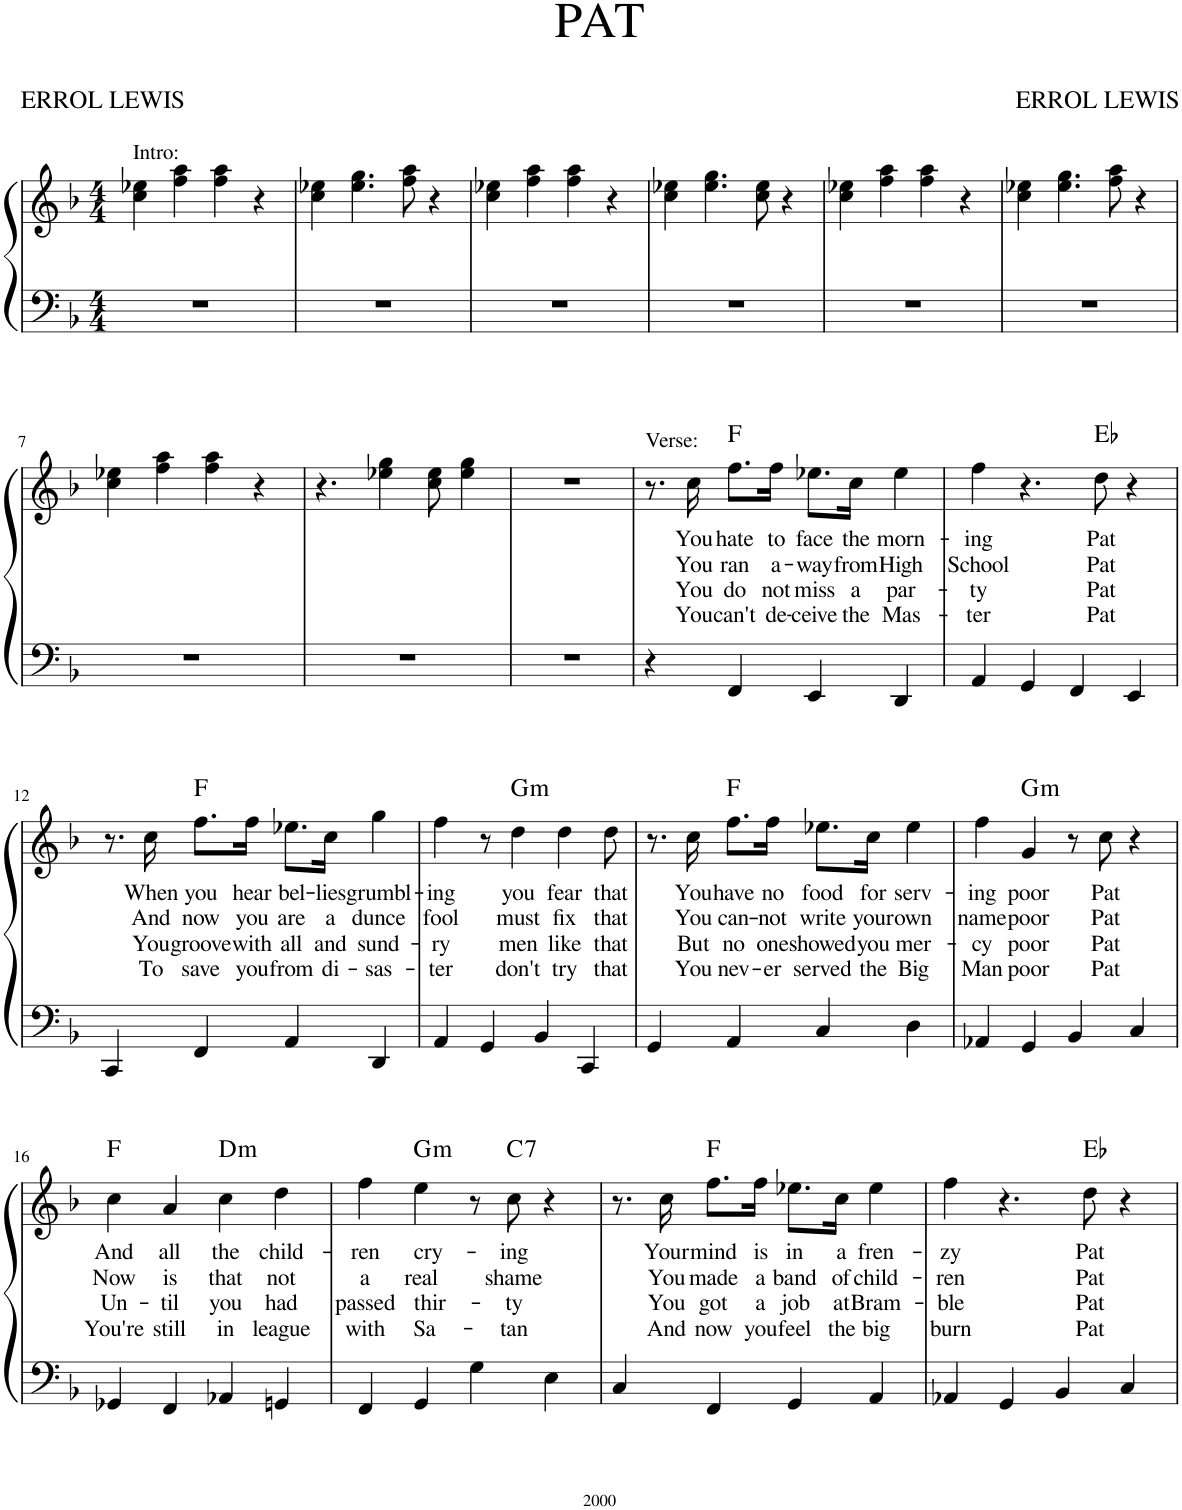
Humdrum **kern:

**kern	**kern	**text	**text	**text	**text	**harte
*part1	*part1	*part1	*part1	*part1	*part1	*part1
*staff2	*staff1	*staff1	*staff1	*staff1	*staff1	*
*I"Piano	*	*	*	*	*	*
*I'Pno.	*	*	*	*	*	*
*clefF4	*clefG2	*	*	*	*	*
*k[b-]	*k[b-]	*	*	*	*	*
*M4/4	*M4/4	*	*	*	*	*
=1	=1	=1	=1	=1	=1	=1
!	!LO:TX:a:t=Intro&colon;	!	!	!	!	!
1r	4cc\ 4ee-X\	.	.	.	.	.
.	4ff\ 4aa\	.	.	.	.	.
.	4ff\ 4aa\	.	.	.	.	.
.	4r	.	.	.	.	.
=2	=2	=2	=2	=2	=2	=2
1r	4cc\ 4ee-X\	.	.	.	.	.
.	4.ee-\ 4.gg\	.	.	.	.	.
.	8ff\ 8aa\	.	.	.	.	.
.	4r	.	.	.	.	.
=3	=3	=3	=3	=3	=3	=3
1r	4cc\ 4ee-X\	.	.	.	.	.
.	4ff\ 4aa\	.	.	.	.	.
.	4ff\ 4aa\	.	.	.	.	.
.	4r	.	.	.	.	.
=4	=4	=4	=4	=4	=4	=4
1r	4cc\ 4ee-X\	.	.	.	.	.
.	4.ee-\ 4.gg\	.	.	.	.	.
.	8cc\ 8ee-\	.	.	.	.	.
.	4r	.	.	.	.	.
=5	=5	=5	=5	=5	=5	=5
1r	4cc\ 4ee-X\	.	.	.	.	.
.	4ff\ 4aa\	.	.	.	.	.
.	4ff\ 4aa\	.	.	.	.	.
.	4r	.	.	.	.	.
=6	=6	=6	=6	=6	=6	=6
1r	4cc\ 4ee-X\	.	.	.	.	.
.	4.ee-\ 4.gg\	.	.	.	.	.
.	8ff\ 8aa\	.	.	.	.	.
.	4r	.	.	.	.	.
!!LO:LB:g=z
=7	=7	=7	=7	=7	=7	=7
1r	4cc\ 4ee-X\	.	.	.	.	.
.	4ff\ 4aa\	.	.	.	.	.
.	4ff\ 4aa\	.	.	.	.	.
.	4r	.	.	.	.	.
=8	=8	=8	=8	=8	=8	=8
1r	4.r	.	.	.	.	.
.	4ee-X\ 4gg\	.	.	.	.	.
.	8cc\ 8ee-\	.	.	.	.	.
.	4ee-\ 4gg\	.	.	.	.	.
=9	=9	=9	=9	=9	=9	=9
1r	1r	.	.	.	.	.
=10	=10	=10	=10	=10	=10	=10
!	!LO:TX:a:t=Verse&colon;	!	!	!	!	!
4r	8.r	.	.	.	.	.
!	!	!LO:LY:b	!LO:LY:b	!LO:LY:b	!LO:LY:b	!
.	16cc\	You	You	You	You	.
!	!	!LO:LY:b	!LO:LY:b	!LO:LY:b	!LO:LY:b	!
4FF/	8.ff\L	hate	ran	do	can't	F:maj
!	!	!LO:LY:b	!LO:LY:b	!LO:LY:b	!LO:LY:b	!
.	16ff\Jk	to	a-	not	de-	.
!	!	!LO:LY:b	!LO:LY:b	!LO:LY:b	!LO:LY:b	!
4EE/	8.ee-X\L	face	-way	miss	-ceive	.
!	!	!LO:LY:b	!LO:LY:b	!LO:LY:b	!LO:LY:b	!
.	16cc\Jk	the	from	a	the	.
!	!	!LO:LY:b	!LO:LY:b	!LO:LY:b	!LO:LY:b	!
4DD/	4ee-\	morn-	High	par-	Mas-	.
=11	=11	=11	=11	=11	=11	=11
!	!	!LO:LY:b	!LO:LY:b	!LO:LY:b	!LO:LY:b	!
4AA/	4ff\	-ing	School	-ty	-ter	.
4GG/	4.r	.	.	.	.	.
4FF/	.	.	.	.	.	.
!	!	!LO:LY:b	!LO:LY:b	!LO:LY:b	!LO:LY:b	!
.	8dd\	Pat	Pat	Pat	Pat	Eb:maj
4EE/	4r	.	.	.	.	.
!!LO:LB:g=z
=12	=12	=12	=12	=12	=12	=12
4CC/	8.r	.	.	.	.	.
!	!	!LO:LY:b	!LO:LY:b	!LO:LY:b	!LO:LY:b	!
.	16cc\	When	And	You	To	.
!	!	!LO:LY:b	!LO:LY:b	!LO:LY:b	!LO:LY:b	!
4FF/	8.ff\L	you	now	groove	save	F:maj
!	!	!LO:LY:b	!LO:LY:b	!LO:LY:b	!LO:LY:b	!
.	16ff\Jk	hear	you	with	you	.
!	!	!LO:LY:b	!LO:LY:b	!LO:LY:b	!LO:LY:b	!
4AA/	8.ee-X\L	bel-	are	all	from	.
!	!	!LO:LY:b	!LO:LY:b	!LO:LY:b	!LO:LY:b	!
.	16cc\Jk	-lies	a	and	di-	.
!	!	!LO:LY:b	!LO:LY:b	!LO:LY:b	!LO:LY:b	!
4DD/	4gg\	grumbl-	dunce	sund-	-sas-	.
=13	=13	=13	=13	=13	=13	=13
!	!	!LO:LY:b	!LO:LY:b	!LO:LY:b	!LO:LY:b	!
4AA/	4ff\	-ing	fool	-ry	-ter	.
4GG/	8r	.	.	.	.	.
!	!	!LO:LY:b	!LO:LY:b	!LO:LY:b	!LO:LY:b	!LO:H:kt=m
.	4dd\	you	must	men	don't	G:min
4BB-/	.	.	.	.	.	.
!	!	!LO:LY:b	!LO:LY:b	!LO:LY:b	!LO:LY:b	!
.	4dd\	fear	fix	like	try	.
4CC/	.	.	.	.	.	.
!	!	!LO:LY:b	!LO:LY:b	!LO:LY:b	!LO:LY:b	!
.	8dd\	that	that	that	that	.
=14	=14	=14	=14	=14	=14	=14
4GG/	8.r	.	.	.	.	.
!	!	!LO:LY:b	!LO:LY:b	!LO:LY:b	!LO:LY:b	!
.	16cc\	You	You	But	You	.
!	!	!LO:LY:b	!LO:LY:b	!LO:LY:b	!LO:LY:b	!
4AA/	8.ff\L	have	can-	no	nev-	F:maj
!	!	!LO:LY:b	!LO:LY:b	!LO:LY:b	!LO:LY:b	!
.	16ff\Jk	no	-not	one	-er	.
!	!	!LO:LY:b	!LO:LY:b	!LO:LY:b	!LO:LY:b	!
4C/	8.ee-X\L	food	write	showed	served	.
!	!	!LO:LY:b	!LO:LY:b	!LO:LY:b	!LO:LY:b	!
.	16cc\Jk	for	your	you	the	.
!	!	!LO:LY:b	!LO:LY:b	!LO:LY:b	!LO:LY:b	!
4D\	4ee-\	serv-	own	mer-	Big	.
=15	=15	=15	=15	=15	=15	=15
!	!	!LO:LY:b	!LO:LY:b	!LO:LY:b	!LO:LY:b	!
4AA-X/	4ff\	-ing	name	-cy	Man	.
!	!	!LO:LY:b	!LO:LY:b	!LO:LY:b	!LO:LY:b	!LO:H:kt=m
4GG/	4g/	poor	poor	poor	poor	G:min
4BB-/	8r	.	.	.	.	.
!	!	!LO:LY:b	!LO:LY:b	!LO:LY:b	!LO:LY:b	!
.	8cc\	Pat	Pat	Pat	Pat	.
4C/	4r	.	.	.	.	.
!!LO:LB:g=z
=16	=16	=16	=16	=16	=16	=16
!	!	!LO:LY:b	!LO:LY:b	!LO:LY:b	!LO:LY:b	!
4GG-X/	4cc\	And	Now	Un-	You're	F:maj
!	!	!LO:LY:b	!LO:LY:b	!LO:LY:b	!LO:LY:b	!
4FF/	4a/	all	is	-til	still	.
!	!	!LO:LY:b	!LO:LY:b	!LO:LY:b	!LO:LY:b	!LO:H:kt=m
4AA-X/	4cc\	the	that	you	in	D:min
!	!	!LO:LY:b	!LO:LY:b	!LO:LY:b	!LO:LY:b	!
4GGn/	4dd\	child-	not	had	league	.
=17	=17	=17	=17	=17	=17	=17
!	!	!LO:LY:b	!LO:LY:b	!LO:LY:b	!LO:LY:b	!
4FF/	4ff\	-ren	a	passed	with	.
!	!	!LO:LY:b	!LO:LY:b	!LO:LY:b	!LO:LY:b	!LO:H:kt=m
4GG/	4ee\	cry-	real	thir-	Sa-	G:min
4G\	8r	.	.	.	.	.
!	!	!LO:LY:b	!LO:LY:b	!LO:LY:b	!LO:LY:b	!LO:H:kt=7
.	8cc\	-ing	shame	-ty	-tan	C:7
4E\	4r	.	.	.	.	.
=18	=18	=18	=18	=18	=18	=18
4C/	8.r	.	.	.	.	.
!	!	!LO:LY:b	!LO:LY:b	!LO:LY:b	!LO:LY:b	!
.	16cc\	Your	You	You	And	.
!	!	!LO:LY:b	!LO:LY:b	!LO:LY:b	!LO:LY:b	!
4FF/	8.ff\L	mind	made	got	now	F:maj
!	!	!LO:LY:b	!LO:LY:b	!LO:LY:b	!LO:LY:b	!
.	16ff\Jk	is	a	a	you	.
!	!	!LO:LY:b	!LO:LY:b	!LO:LY:b	!LO:LY:b	!
4GG/	8.ee-X\L	in	band	job	feel	.
!	!	!LO:LY:b	!LO:LY:b	!LO:LY:b	!LO:LY:b	!
.	16cc\Jk	a	of	at	the	.
!	!	!LO:LY:b	!LO:LY:b	!LO:LY:b	!LO:LY:b	!
4AA/	4ee-\	fren-	child-	Bram-	big	.
=19	=19	=19	=19	=19	=19	=19
!	!	!LO:LY:b	!LO:LY:b	!LO:LY:b	!LO:LY:b	!
4AA-X/	4ff\	-zy	-ren	-ble	burn	.
4GG/	4.r	.	.	.	.	.
4BB-/	.	.	.	.	.	.
!	!	!LO:LY:b	!LO:LY:b	!LO:LY:b	!LO:LY:b	!
.	8dd\	Pat	Pat	Pat	Pat	Eb:maj
4C/	4r	.	.	.	.	.
=	=	=	=	=	=	=
*-	*-	*-	*-	*-	*-	*-
